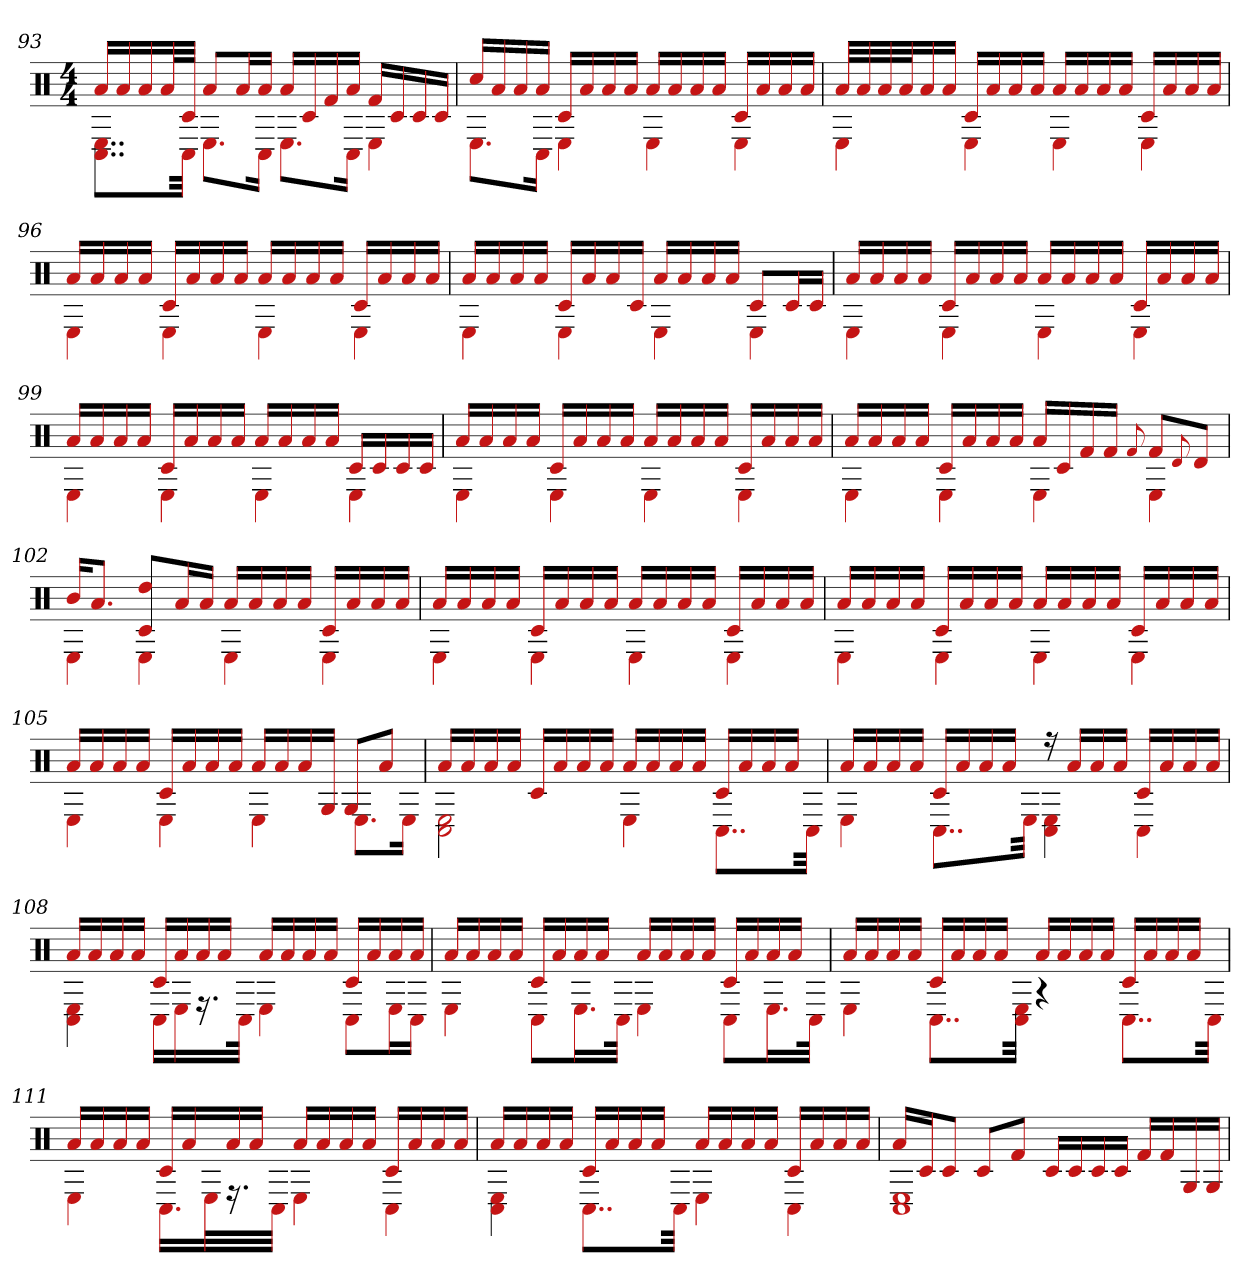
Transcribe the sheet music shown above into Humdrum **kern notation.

**kern
*part1
*staff1
*clefX
*k[]
*M4/4
=93
*^
16aLL	8..C# 8..EL
16a	.
16a	.
32aL	.
32c#JJJ	32C#Jkk
8aL	8.EL
16aL	.
16aJJ	16C#Jk
16aLL	8.EL
16c#	.
16f#	.
16aJJ	16C#Jk
16f#LL	4E
16c#	.
16c#	.
16c#JJ	.
=94	=94
16cc#LL	8.EL
16a	.
16a	.
16aJJ	16C#Jk
16c#LL	4E
16a	.
16a	.
16aJJ	.
16aLL	4E
16a	.
16a	.
16aJJ	.
16c#LL	4E
16a	.
16a	.
16aJJ	.
=95	=95
32aLLL	4E
32a	.
32a	.
32aJ	.
16a	.
16aJJ	.
16c#LL	4E
16a	.
16a	.
16aJJ	.
16aLL	4E
16a	.
16a	.
16aJJ	.
16c#LL	4E
16a	.
16a	.
16aJJ	.
=96	=96
16aLL	4E
16a	.
16a	.
16aJJ	.
16c#LL	4E
16a	.
16a	.
16aJJ	.
16aLL	4E
16a	.
16a	.
16aJJ	.
16c#LL	4E
16a	.
16a	.
16aJJ	.
=97	=97
16aLL	4E
16a	.
16a	.
16aJJ	.
16c#LL	4E
16a	.
16a	.
16c#JJ	.
16aLL	4E
16a	.
16a	.
16aJJ	.
8c#L	4E
16c#L	.
16c#JJ	.
=98	=98
16aLL	4E
16a	.
16a	.
16aJJ	.
16c#LL	4E
16a	.
16a	.
16aJJ	.
16aLL	4E
16a	.
16a	.
16aJJ	.
16c#LL	4E
16a	.
16a	.
16aJJ	.
=99	=99
16aLL	4E
16a	.
16a	.
16aJJ	.
16c#LL	4E
16a	.
16a	.
16aJJ	.
16aLL	4E
16a	.
16a	.
16aJJ	.
16c#LL	4E
16c#	.
16c#	.
16c#JJ	.
=100	=100
16aLL	4E
16a	.
16a	.
16aJJ	.
16c#LL	4E
16a	.
16a	.
16aJJ	.
16aLL	4E
16a	.
16a	.
16aJJ	.
16c#LL	4E
16a	.
16a	.
16aJJ	.
=101	=101
16aLL	4E
16a	.
16a	.
16aJJ	.
16c#LL	4E
16a	.
16a	.
16aJJ	.
16aLL	4E
16c#	.
16f#	.
16f#JJ	.
8qqf#	.
8f#L	4E
8qqd	.
8dJ	.
=102	=102
16bKL	4E
8.aJ	.
8c# 8ddL	4E
16aL	.
16aJJ	.
16aLL	4E
16a	.
16a	.
16aJJ	.
16c#LL	4E
16a	.
16a	.
16aJJ	.
=103	=103
16aLL	4E
16a	.
16a	.
16aJJ	.
16c#LL	4E
16a	.
16a	.
16aJJ	.
16aLL	4E
16a	.
16a	.
16aJJ	.
16c#LL	4E
16a	.
16a	.
16aJJ	.
=104	=104
16aLL	4E
16a	.
16a	.
16aJJ	.
16c#LL	4E
16a	.
16a	.
16aJJ	.
16aLL	4E
16a	.
16a	.
16aJJ	.
16c#LL	4E
16a	.
16a	.
16aJJ	.
=105	=105
16aLL	4E
16a	.
16a	.
16aJJ	.
16c#LL	4E
16a	.
16a	.
16aJJ	.
16aLL	4E
16a	.
16a	.
16GJJ	.
8GL	8.EL
8aJ	.
.	16EJk
=106	=106
16aLL	2C# 2E
16a	.
16a	.
16aJJ	.
16c#LL	.
16a	.
16a	.
16aJJ	.
16aLL	4E
16a	.
16a	.
16aJJ	.
16c#LL	8..C#L
16a	.
16a	.
16aJJ	.
.	32C#Jkk
=107	=107
16aLL	4E
16a	.
16a	.
16aJJ	.
16c#LL	8..C#L
16a	.
16a	.
16aJJ	.
.	32EJkk
16r	4C# 4E
16aLL	.
16a	.
16aJJ	.
16c#LL	4C#
16a	.
16a	.
16aJJ	.
=108	=108
16aLL	4C# 4E
16a	.
16a	.
16aJJ	.
16c#LL	16C#LL
16a	16E
16a	16.r
16aJJ	.
.	32C#JJk
16aLL	4E
16a	.
16a	.
16aJJ	.
16c#LL	8C#L
16a	.
16a	16EL
16aJJ	16C#JJ
=109	=109
16aLL	4E
16a	.
16a	.
16aJJ	.
16c#LL	8C#L
16a	.
16a	16.EL
16aJJ	.
.	32C#JJk
16aLL	4E
16a	.
16a	.
16aJJ	.
16c#LL	8C#L
16a	.
16a	16.EL
16aJJ	.
.	32C#JJk
=110	=110
16aLL	4E
16a	.
16a	.
16aJJ	.
16c#LL	8..C#L
16a	.
16a	.
16aJJ	.
.	32C# 32EJkk
16aLL	4r
16a	.
16a	.
16aJJ	.
16c#LL	8..C#L
16a	.
16a	.
16aJJ	.
.	32C#Jkk
=111	=111
16aLL	4E
16a	.
16a	.
16aJJ	.
16c#LL	16.C#LL
16a	.
.	32EL
16a	16.r
16aJJ	.
.	32C#JJJ
16aLL	4E
16a	.
16a	.
16aJJ	.
16c#LL	4C#
16a	.
16a	.
16aJJ	.
=112	=112
16aLL	4C# 4E
16a	.
16a	.
16aJJ	.
16c#LL	8..C#L
16a	.
16a	.
16aJJ	.
.	32C#Jkk
16aLL	4E
16a	.
16a	.
16aJJ	.
16c#LL	4C#
16a	.
16a	.
16aJJ	.
=113	=113
16aLL	1C# 1E
16c#J	.
8c#J	.
8c#L	.
8f#J	.
16c#LL	.
16c#	.
16c#	.
16c#JJ	.
16f#LL	.
16f#	.
16G	.
16GJJ	.
*v	*v
=
*-
